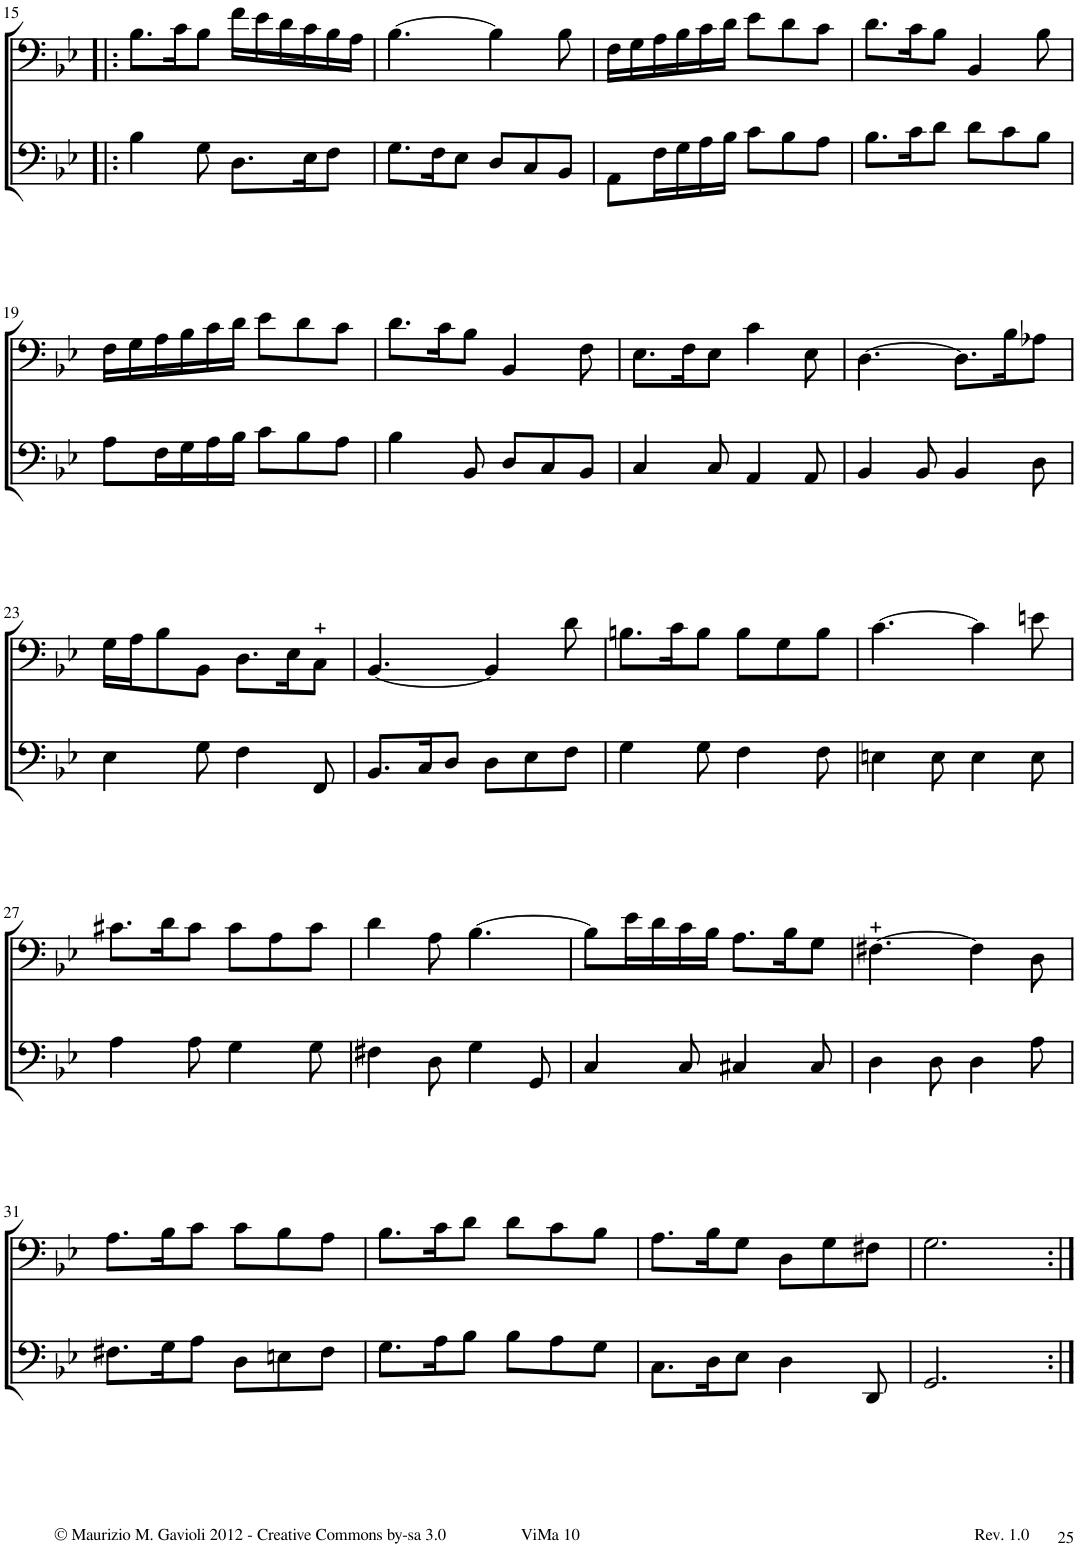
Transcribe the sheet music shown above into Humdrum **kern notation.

**kern	**kern
*part2	*part1
*staff2	*staff1
*I"Viola da gamba	*I"Viola da gamba
!!LO:PB:g=z
*clefF4	*clefF4
*k[b-e-]	*k[b-e-]
*M6/8	*M6/8
=15!|:	=15!|:
4B-\	8.B-\L
.	16c\K
8G\	8B-\J
8.D\L	16f\LL
.	16e-\
.	16d\
16E-\K	16c\
8F\J	16B-\
.	16A\JJ
=16	=16
8.G\L	[4.B-\
16F\K	.
8E-\J	.
8D/L	4B-\]
8C/	.
8BB-/J	8B-\
=17	=17
8AA\L	16F\LL
.	16G\
16F\L	16A\
16G\	16B-\
16A\	16c\
16B-\JJ	16d\JJ
8c\L	8e-\L
8B-\	8d\
8A\J	8c\J
=18	=18
8.B-\L	8.d\L
16c\K	16c\K
8d\J	8B-\J
8d\L	4BB-/
8c\	.
8B-\J	8B-\
!!LO:LB:g=z
=19	=19
8A\L	16F\LL
.	16G\
16F\L	16A\
16G\	16B-\
16A\	16c\
16B-\JJ	16d\JJ
8c\L	8e-\L
8B-\	8d\
8A\J	8c\J
=20	=20
4B-\	8.d\L
.	16c\K
8BB-/	8B-\J
8D/L	4BB-/
8C/	.
8BB-/J	8F\
=21	=21
4C/	8.E-\L
.	16F\K
8C/	8E-\J
4AA/	4c\
8AA/	8E-\
=22	=22
4BB-/	[4.D\
8BB-/	.
4BB-/	8.D\L]
.	16B-\K
8D\	8A-X\J
!!LO:LB:g=z
=23	=23
4E-\	16G\LL
.	16A\J
.	8B-\
8G\	8BB-\J
4F\	8.D\L
.	16E-\K
8FF/	8C\J
=24	=24
8.BB-/L	[4.BB-/
16C/K	.
8D/J	.
8D\L	4BB-/]
8E-\	.
8F\J	8d\
=25	=25
4G\	8.Bn\L
.	16c\K
8G\	8B\J
4F\	8B\L
.	8G\
8F\	8B\J
=26	=26
4En\	[4.c\
8E\	.
4E\	4c\]
8E\	8en\
!!LO:LB:g=z
=27	=27
4A\	8.c#X\L
.	16d\K
8A\	8c#\J
4G\	8c#\L
.	8A\
8G\	8c#\J
=28	=28
4F#X\	4d\
8D\	8A\
4G\	[4.B-\
8GG/	.
=29	=29
4C/	8B-\L]
.	16e-\L
.	16d\
8C/	16c\
.	16B-\JJ
4C#X/	8.A\L
.	16B-\K
8C#/	8G\J
=30	=30
4D\	[4.F#X\
8D\	.
4D\	4F#\]
8A\	8D\
!!LO:LB:g=z
=31	=31
8.F#X\L	8.A\L
16G\K	16B-\K
8A\J	8c\J
8D\L	8c\L
8En\	8B-\
8F#\J	8A\J
=32	=32
8.G\L	8.B-\L
16A\K	16c\K
8B-\J	8d\J
8B-\L	8d\L
8A\	8c\
8G\J	8B-\J
=33	=33
8.C\L	8.A\L
16D\K	16B-\K
8E-\J	8G\J
4D\	8D\L
.	8G\
8DD/	8F#X\J
=34	=34
2.GG/	2.G\
=:|!	=:|!
*-	*-
